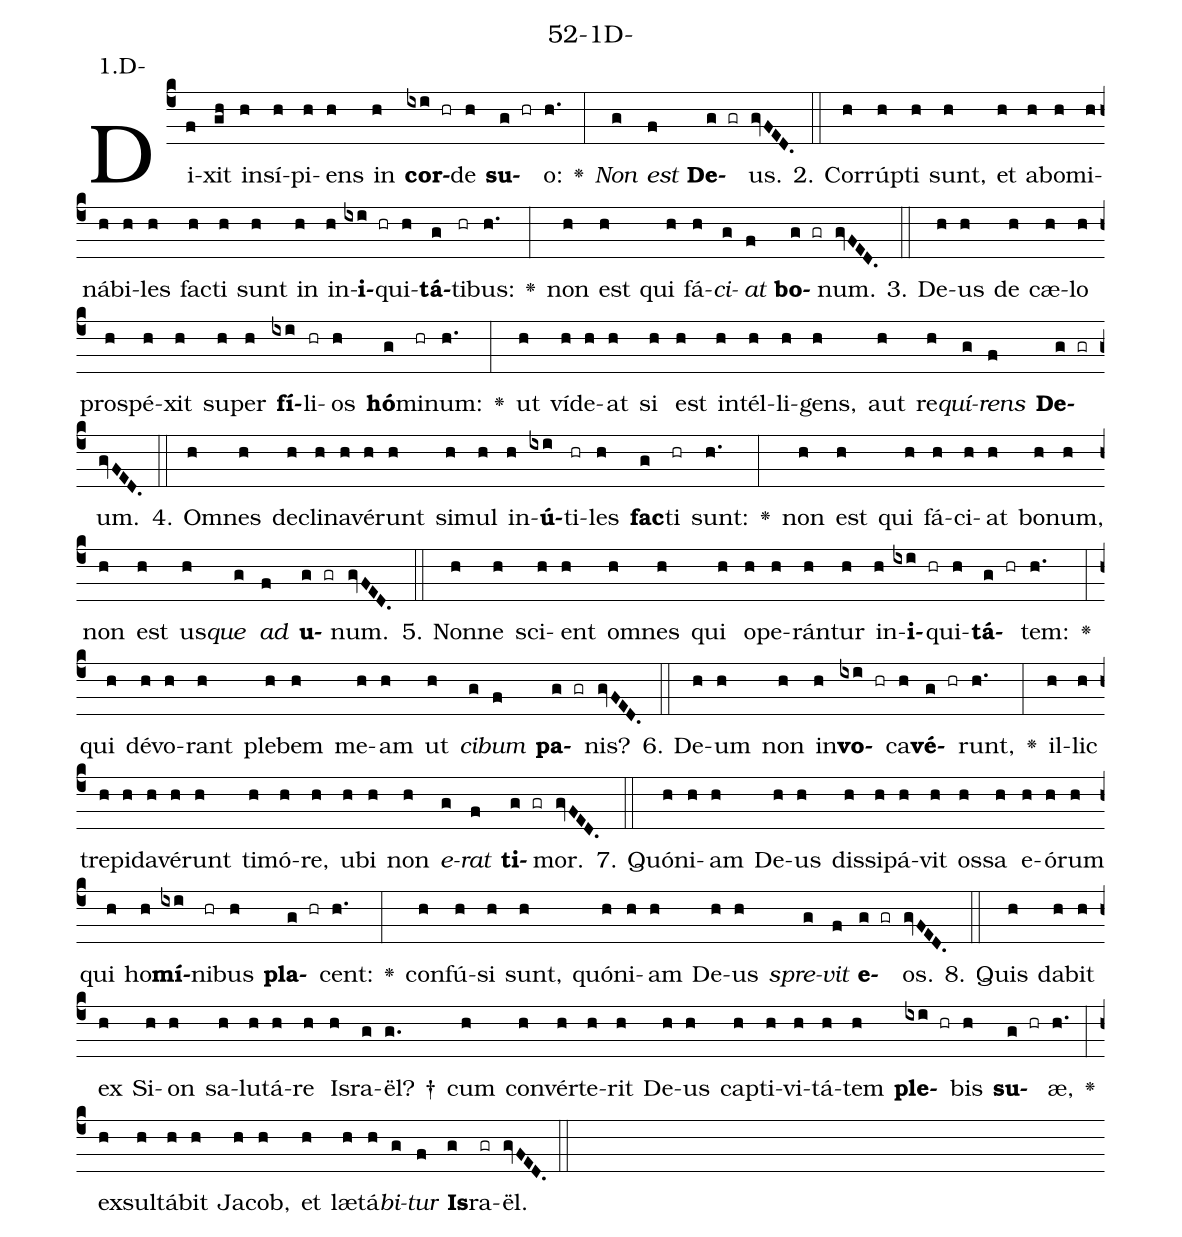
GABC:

name: 52-1D-;
annotation: 1.D-;
%%
(c4)Di(f)xit(gh) in(h)sí(h)pi(h)ens(h) in(h) <b>cor</b>(ixi hr)de(h) <b>su</b>(g hr)o:(h.) <v>\greheightstar</v>(:) <i>Non</i>(g) <i>est</i>(f) <b>De</b>(g gr)us.(gvFED.) (::)
2. Cor(h)rúp(h)ti(h) sunt,(h) et(h) ab(h)o(h)mi(h)ná(h)bi(h)les(h) fac(h)ti(h) sunt(h) in(h) in(h)<b>i</b>(ixi hr)qui(h)<b>tá</b>(g)ti(hr)bus:(h.) <v>\greheightstar</v>(:) non(h) est(h) qui(h) fá(h)<i>ci</i>(g)<i>at</i>(f) <b>bo</b>(g gr)num.(gvFED.) (::)
3. De(h)us(h) de(h) cæ(h)lo(h) pro(h)spé(h)xit(h) su(h)per(h) <b>fí</b>(ixi)li(hr)os(h) <b>hó</b>(g)mi(hr)num:(h.) <v>\greheightstar</v>(:) ut(h) ví(h)de(h)at(h) si(h) est(h) in(h)tél(h)li(h)gens,(h) aut(h) re(h)<i>quí</i>(g)<i>rens</i>(f) <b>De</b>(g gr)um.(gvFED.) (::)
4. Om(h)nes(h) de(h)cli(h)na(h)vé(h)runt(h) si(h)mul(h) in(h)<b>ú</b>(ixi)ti(hr)les(h) <b>fac</b>(g)ti(hr) sunt:(h.) <v>\greheightstar</v>(:) non(h) est(h) qui(h) fá(h)ci(h)at(h) bo(h)num,(h) non(h) est(h) us(h)<i>que</i>(g) <i>ad</i>(f) <b>u</b>(g gr)num.(gvFED.) (::)
5. Non(h)ne(h) sci(h)ent(h) om(h)nes(h) qui(h) o(h)pe(h)rán(h)tur(h) in(h)<b>i</b>(ixi hr)qui(h)<b>tá</b>(g hr)tem:(h.) <v>\greheightstar</v>(:) qui(h) dé(h)vo(h)rant(h) ple(h)bem(h) me(h)am(h) ut(h) <i>ci</i>(g)<i>bum</i>(f) <b>pa</b>(g gr)nis?(gvFED.) (::)
6. De(h)um(h) non(h) in(h)<b>vo</b>(ixi hr)ca(h)<b>vé</b>(g hr)runt,(h.) <v>\greheightstar</v>(:) il(h)lic(h) tre(h)pi(h)da(h)vé(h)runt(h) ti(h)mó(h)re,(h) u(h)bi(h) non(h) <i>e</i>(g)<i>rat</i>(f) <b>ti</b>(g gr)mor.(gvFED.) (::)
7. Quón(h)i(h)am(h) De(h)us(h) dis(h)si(h)pá(h)vit(h) os(h)sa(h) e(h)ó(h)rum(h) qui(h) ho(h)<b>mí</b>(ixi)ni(hr)bus(h) <b>pla</b>(g hr)cent:(h.) <v>\greheightstar</v>(:) con(h)fú(h)si(h) sunt,(h) quón(h)i(h)am(h) De(h)us(h) <i>spre</i>(g)<i>vit</i>(f) <b>e</b>(g gr)os.(gvFED.) (::)
8. Quis(h) da(h)bit(h) ex(h) Si(h)on(h) sa(h)lu(h)tá(h)re(h) Is(h)ra(g)ël? †(g.) cum(h) con(h)vér(h)te(h)rit(h) De(h)us(h) cap(h)ti(h)vi(h)tá(h)tem(h) <b>ple</b>(ixi hr)bis(h) <b>su</b>(g hr)æ,(h.) <v>\greheightstar</v>(:) ex(h)sul(h)tá(h)bit(h) Ja(h)cob,(h) et(h) læ(h)tá(h)<i>bi</i>(g)<i>tur</i>(f) <b>Is</b>(g)ra(gr)ël.(gvFED.) (::)
